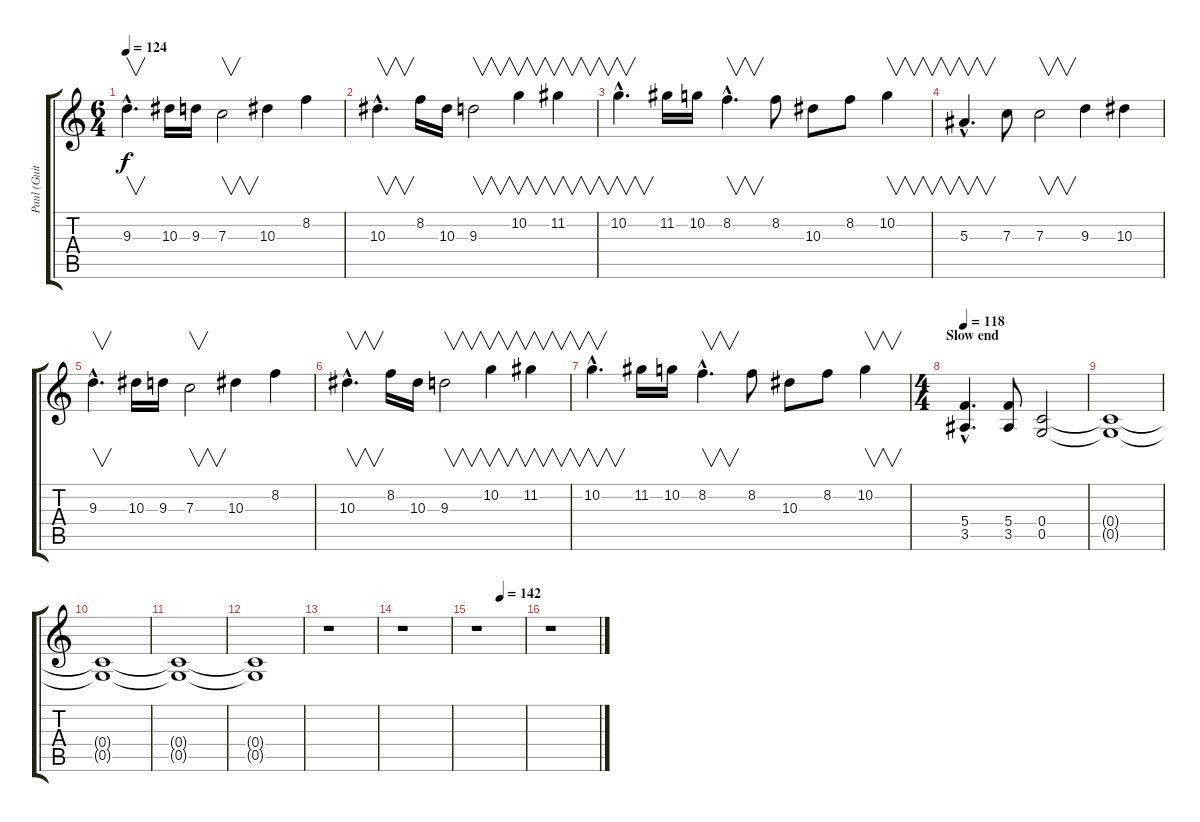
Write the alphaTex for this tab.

\track ("Paul (Guitar)" "Paul (Guit") {instrument distortionguitar}
\staff {score tabs}
\tuning (D4 A3 F3 C3 G2 D2) {hide}
\ts (6 4)
\tempo 124
\clef g2
\ks c
9.3{hac}.4{v d dy f} 10.3.16 9.3.16 7.3.2{v} 10.3.4 8.2.4 |
10.3{hac}.4{v d} 8.2.16 10.3.16 9.3.2{v} 10.2.4{v} 11.2.4{v} |
10.2{hac}.4{v d} 11.2.16 10.2.16 8.2{hac}.4{v d} 8.2.8 10.3.8 8.2.8 10.2.4{v} |
5.3{hac}.4{v d} 7.3.8 7.3.2{v} 9.3.4 10.3.4 |
9.3{hac}.4{v d} 10.3.16 9.3.16 7.3.2{v} 10.3.4 8.2.4 |
10.3{hac}.4{v d} 8.2.16 10.3.16 9.3.2{v} 10.2.4{v} 11.2.4{v} |
10.2{hac}.4{v d} 11.2.16 10.2.16 8.2{hac}.4{v d} 8.2.8 10.3.8 8.2.8 10.2.4{v} |
\ts (4 4)
\section ("" "Slow end")
\tempo 118
(5.4{hac} 3.5{hac}).4{d} (5.4 3.5).8 (0.4 0.5).2 |
(0.4{t} 0.5{t}).1 |
(0.4{t} 0.5{t}).1 |
(0.4{t} 0.5{t}).1 |
(0.4{t} 0.5{t}).1{volume 0} |
r.1 |
r.1 |
\tempo (142 0.5)
r.1 |
r.1
